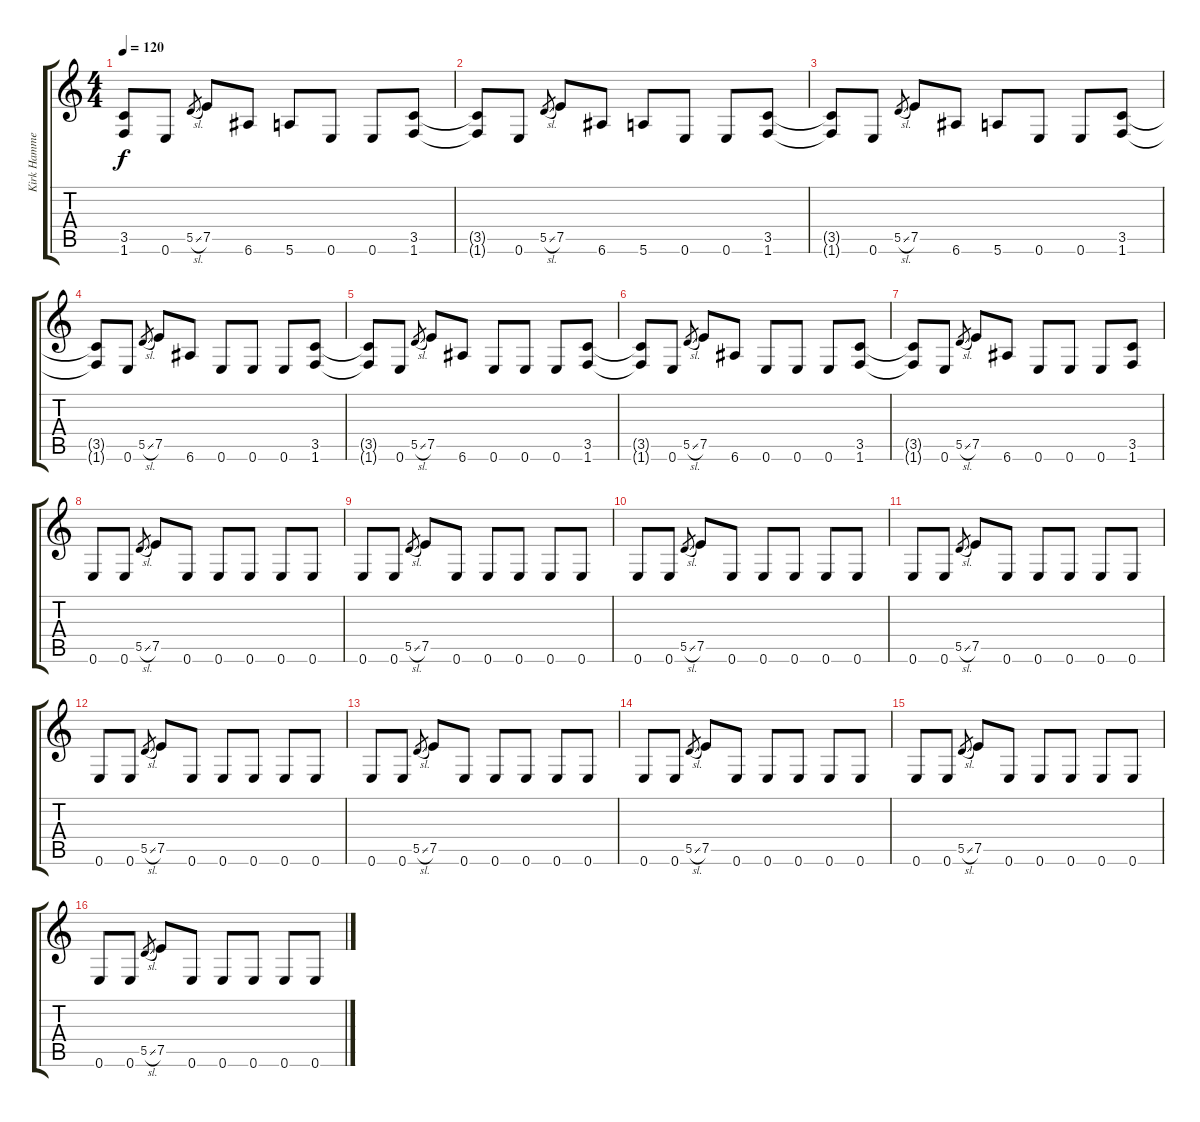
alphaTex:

\track ("Kirk Hammett (Rhythm)" "Kirk Hamme") {instrument distortionguitar}
\staff {score tabs}
\tuning (E4 B3 G3 D3 A2 E2) {hide}
\ts (4 4)
\tempo 120
\clef g2
\ks c
(3.5{t} 1.6{t}).8{dy f} 0.6.8 5.5{sl}.8{gr} 7.5.8 6.6.8 5.6.8 0.6.8 0.6.8 (3.5 1.6).8 |
(3.5{t} 1.6{t}).8 0.6.8 5.5{sl}.8{gr} 7.5.8 6.6.8 5.6.8 0.6.8 0.6.8 (3.5 1.6).8 |
(3.5{t} 1.6{t}).8 0.6.8 5.5{sl}.8{gr} 7.5.8 6.6.8 5.6.8 0.6.8 0.6.8 (3.5 1.6).8 |
(3.5{t} 1.6{t}).8 0.6.8 5.5{sl}.8{gr} 7.5.8 6.6.8 0.6.8 0.6.8 0.6.8 (3.5 1.6).8 |
(3.5{t} 1.6{t}).8 0.6.8 5.5{sl}.8{gr} 7.5.8 6.6.8 0.6.8 0.6.8 0.6.8 (3.5 1.6).8 |
(3.5{t} 1.6{t}).8 0.6.8 5.5{sl}.8{gr} 7.5.8 6.6.8 0.6.8 0.6.8 0.6.8 (3.5 1.6).8 |
(3.5{t} 1.6{t}).8 0.6.8 5.5{sl}.8{gr} 7.5.8 6.6.8 0.6.8 0.6.8 0.6.8 (3.5 1.6).8 |
0.6.8 0.6.8 5.5{sl}.8{gr} 7.5.8 0.6.8 0.6.8 0.6.8 0.6.8 0.6.8 |
0.6.8 0.6.8 5.5{sl}.8{gr} 7.5.8 0.6.8 0.6.8 0.6.8 0.6.8 0.6.8 |
0.6.8 0.6.8 5.5{sl}.8{gr} 7.5.8 0.6.8 0.6.8 0.6.8 0.6.8 0.6.8 |
0.6.8 0.6.8 5.5{sl}.8{gr} 7.5.8 0.6.8 0.6.8 0.6.8 0.6.8 0.6.8 |
0.6.8 0.6.8 5.5{sl}.8{gr} 7.5.8 0.6.8 0.6.8 0.6.8 0.6.8 0.6.8 |
0.6.8 0.6.8 5.5{sl}.8{gr} 7.5.8 0.6.8 0.6.8 0.6.8 0.6.8 0.6.8 |
0.6.8 0.6.8 5.5{sl}.8{gr} 7.5.8 0.6.8 0.6.8 0.6.8 0.6.8 0.6.8 |
0.6.8 0.6.8 5.5{sl}.8{gr} 7.5.8 0.6.8 0.6.8 0.6.8 0.6.8 0.6.8 |
0.6.8 0.6.8 5.5{sl}.8{gr} 7.5.8 0.6.8 0.6.8 0.6.8 0.6.8 0.6.8
